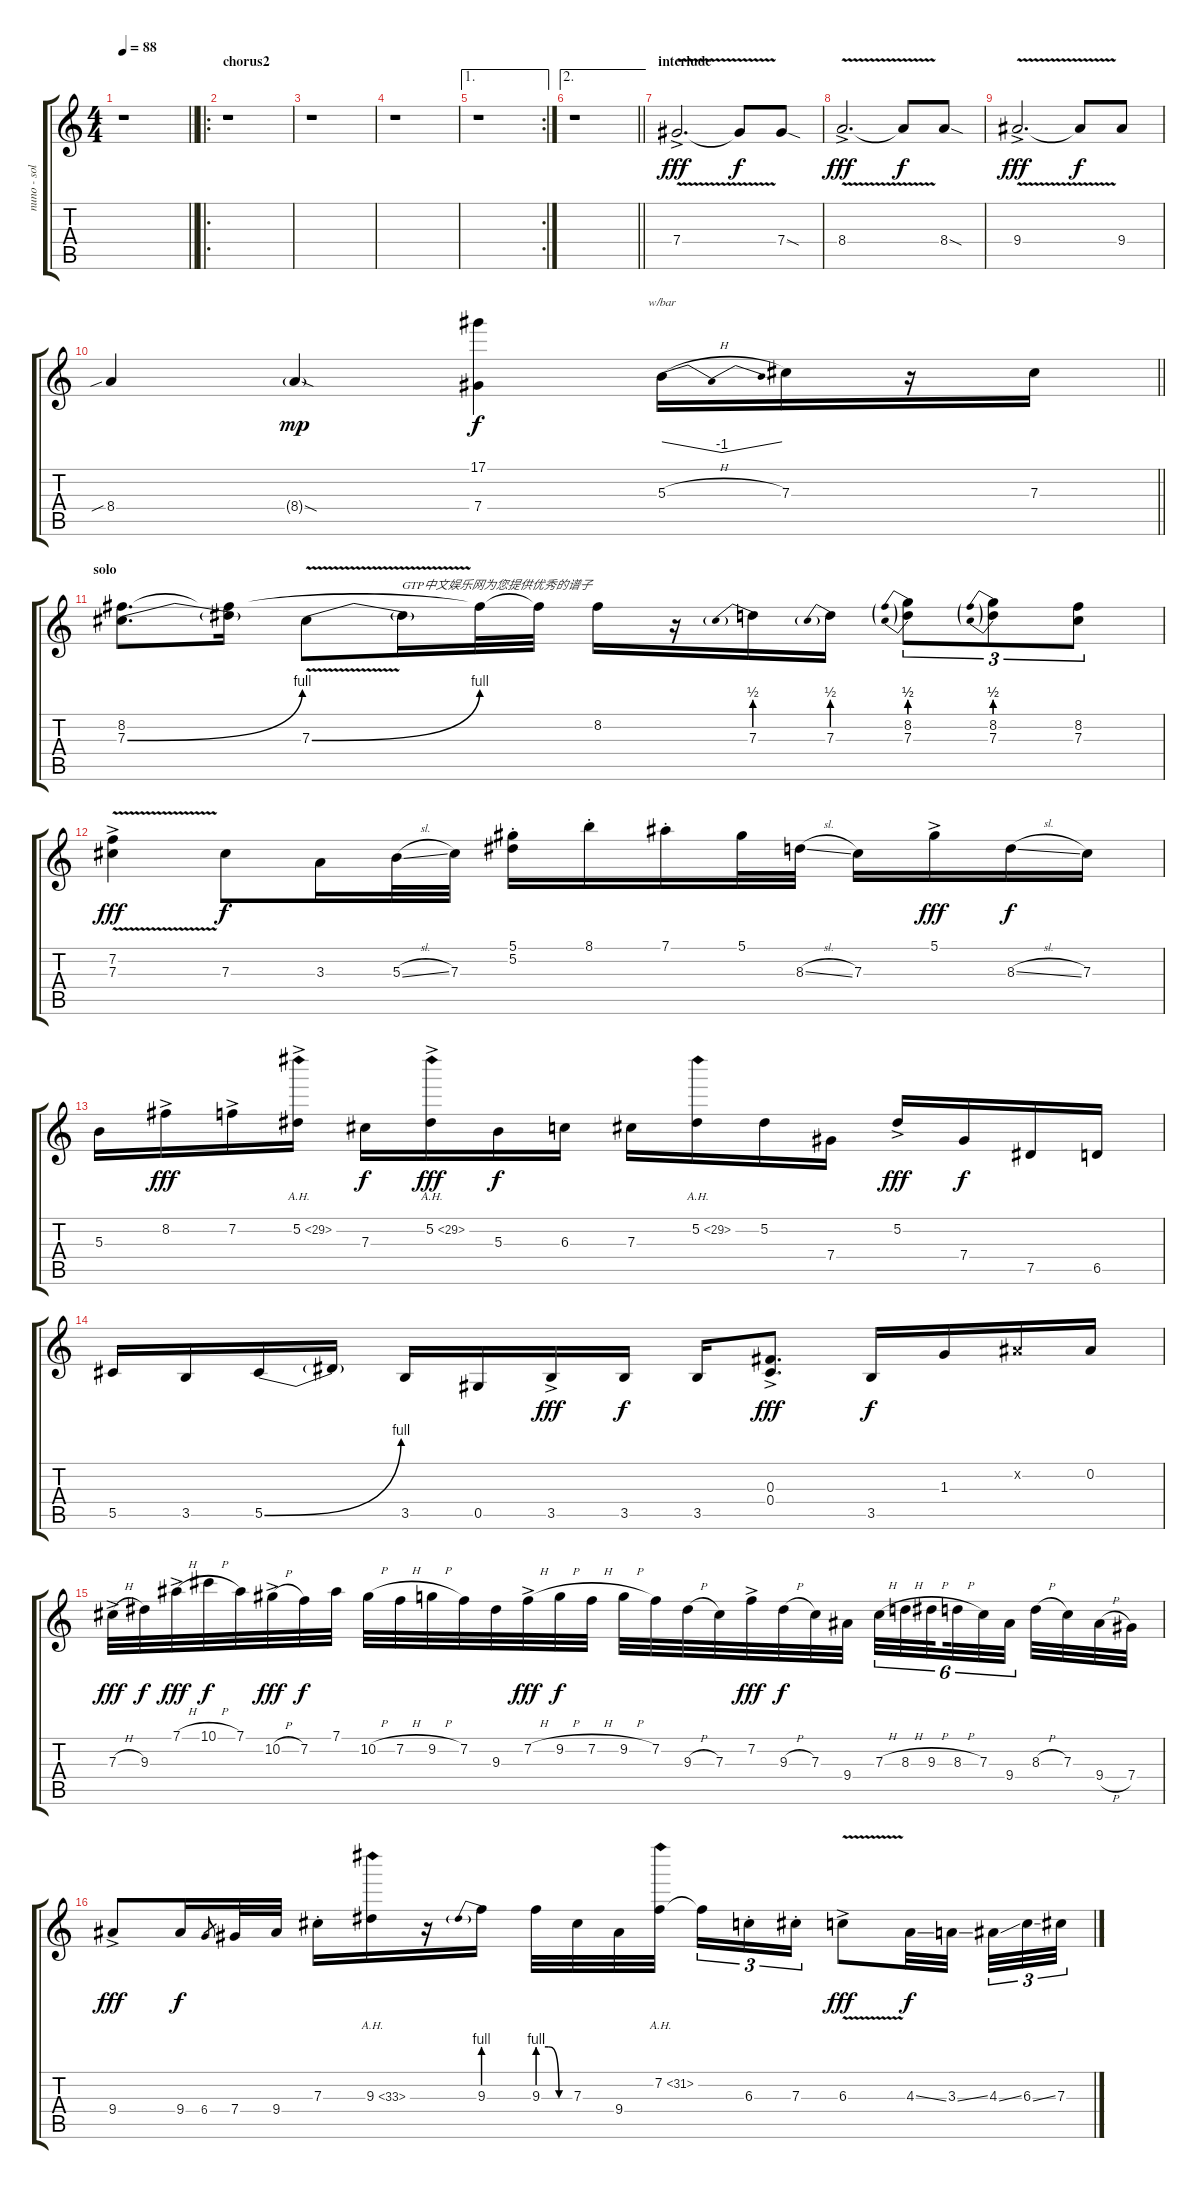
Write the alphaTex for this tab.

\track ("nuno - solo w/ wah" "nuno - sol") {instrument distortionguitar}
\staff {score tabs}
\tuning (Eb4 Bb3 Gb3 Db3 Ab2 Eb2) {hide}
\ts (4 4)
\tempo 88
\clef g2
\barLineRight lightlight
\ks c
r.1{dy fff} |
\ro
\section ("" "chorus2")
r.1 |
r.1 |
r.1 |
\ae 1
\rc 2
r.1 |
\ae 2
\barLineRight lightlight
r.1 |
\section ("" "interlude")
7.4{v ac}.2{d} 7.4{t}.8{dy f} 7.4{sod}.8 |
8.4{v ac}.2{d dy fff} 8.4{t}.8{dy f} 8.4{sod}.8 |
9.4{v ac}.2{d dy fff} 9.4{t}.8{dy f} 9.4.8 |
\barLineRight lightlight
8.4{sib}.4 8.4{sod g}.4{dy mp} (17.1 7.4).4{dy f} 5.3{h}.16{tbe (dip default 0 0 30 -4 60 0)} 7.3.16 r.16 7.3.16 |
\section ("" "solo")
(8.2 7.3{be (bend 0 0 60 4)}).8{d} (8.2{t} 7.3{t}).16 7.3{be (bend 0 0 60 4) v}.8 7.3{t}.16{txt "GTP中文娱乐网为您提供优秀的谱子"} 8.2{t}.32 8.2{t}.32 8.2.16 r.16 7.3{be (prebend 0 2 60 2)}.16 7.3{be (prebend 0 2 60 2)}.16 (8.2{be (prebend 0 2 60 2)} 7.3{be (prebend 0 2 60 2)}).8{tu (3 2)} (8.2{be (prebend 0 2 60 2)} 7.3{be (prebend 0 2 60 2)}).8{tu (3 2)} (8.2 7.3).8{tu (3 2)} |
(7.2{ac} 7.3{v ac}).4{dy fff} 7.3.8{dy f} 3.3.16 5.3{sl}.32 7.3.32 (5.1{st} 5.2{st}).16 8.1{st}.16 7.1{st}.16 5.1.32 8.3{sl}.32 7.3.16 5.1{ac}.16{dy fff} 8.3{sl}.16{dy f} 7.3.16 |
5.3.16 8.2{ac}.16{dy fff} 7.2{ac}.16 5.2{ah 24 ac}.16 7.3.16{dy f} 5.2{ah 24 ac}.16{dy fff} 5.3.16{dy f} 6.3.16 7.3.16 5.2{ah 24}.16 5.2.16 7.4.16 5.2{ac}.16{dy fff} 7.4.16{dy f} 7.5.16 6.5.16 |
5.5.16 3.5.16 5.5{be (bend 0 0 60 4)}.16 5.5{t}.16 3.5.16 0.5.16 3.5{ac}.16{dy fff} 3.5.16{dy f} 3.5.16 (0.3{ac} 0.4{ac}).8{d dy fff} 3.5.16{dy f} 1.3.16 0.2{x}.16 0.2.16 |
7.3{h ac}.32{dy fff} 9.3.32{dy f} 7.1{h ac}.32{dy fff} 10.1{h}.32{dy f} 7.1.32 10.2{h ac}.32{dy fff} 7.2.32{dy f} 7.1.32 10.2{h}.32 7.2{h}.32 9.2{h}.32 7.2.32 9.3.32 7.2{h ac}.32{dy fff} 9.2{h}.32{dy f} 7.2{h}.32 9.2{h}.32 7.2.32 9.3{h}.32 7.3.32 7.2{ac}.32{dy fff} 9.3{h}.32{dy f} 7.3.32 9.4.32 7.3{h}.32{tu (6 4)} 8.3{h}.32{tu (6 4)} 9.3{h}.32{tu (6 4) beam splitsecondary} 8.3{h}.32{tu (6 4)} 7.3.32{tu (6 4)} 9.4.32{tu (6 4) beam splitsecondary} 8.3{h}.32 7.3.32 9.4{h}.32 7.4.32 |
9.4{ac}.8{dy fff} 9.4.16{dy f} 6.4.8{gr} 7.4.32 9.4.32 7.3{st}.16 9.3{ah 24}.16 r.16 9.3{be (prebend 0 4 60 4)}.16 9.3{be (custom 0 4 20 4 40 0 60 0)}.32 7.3.32 9.4.32 7.2{ah 24}.32{beam splitsecondary} 7.2{t}.16{tu (3 2)} 6.3{st}.16{tu (3 2)} 7.3{st}.16{tu (3 2)} 6.3{v ac}.8{dy fff} 4.3{ss}.32{dy f} 3.3{ss}.32{beam splitsecondary} 4.3{ss}.32{tu (3 2)} 6.3{ss}.32{tu (3 2)} 7.3.32{tu (3 2)}
